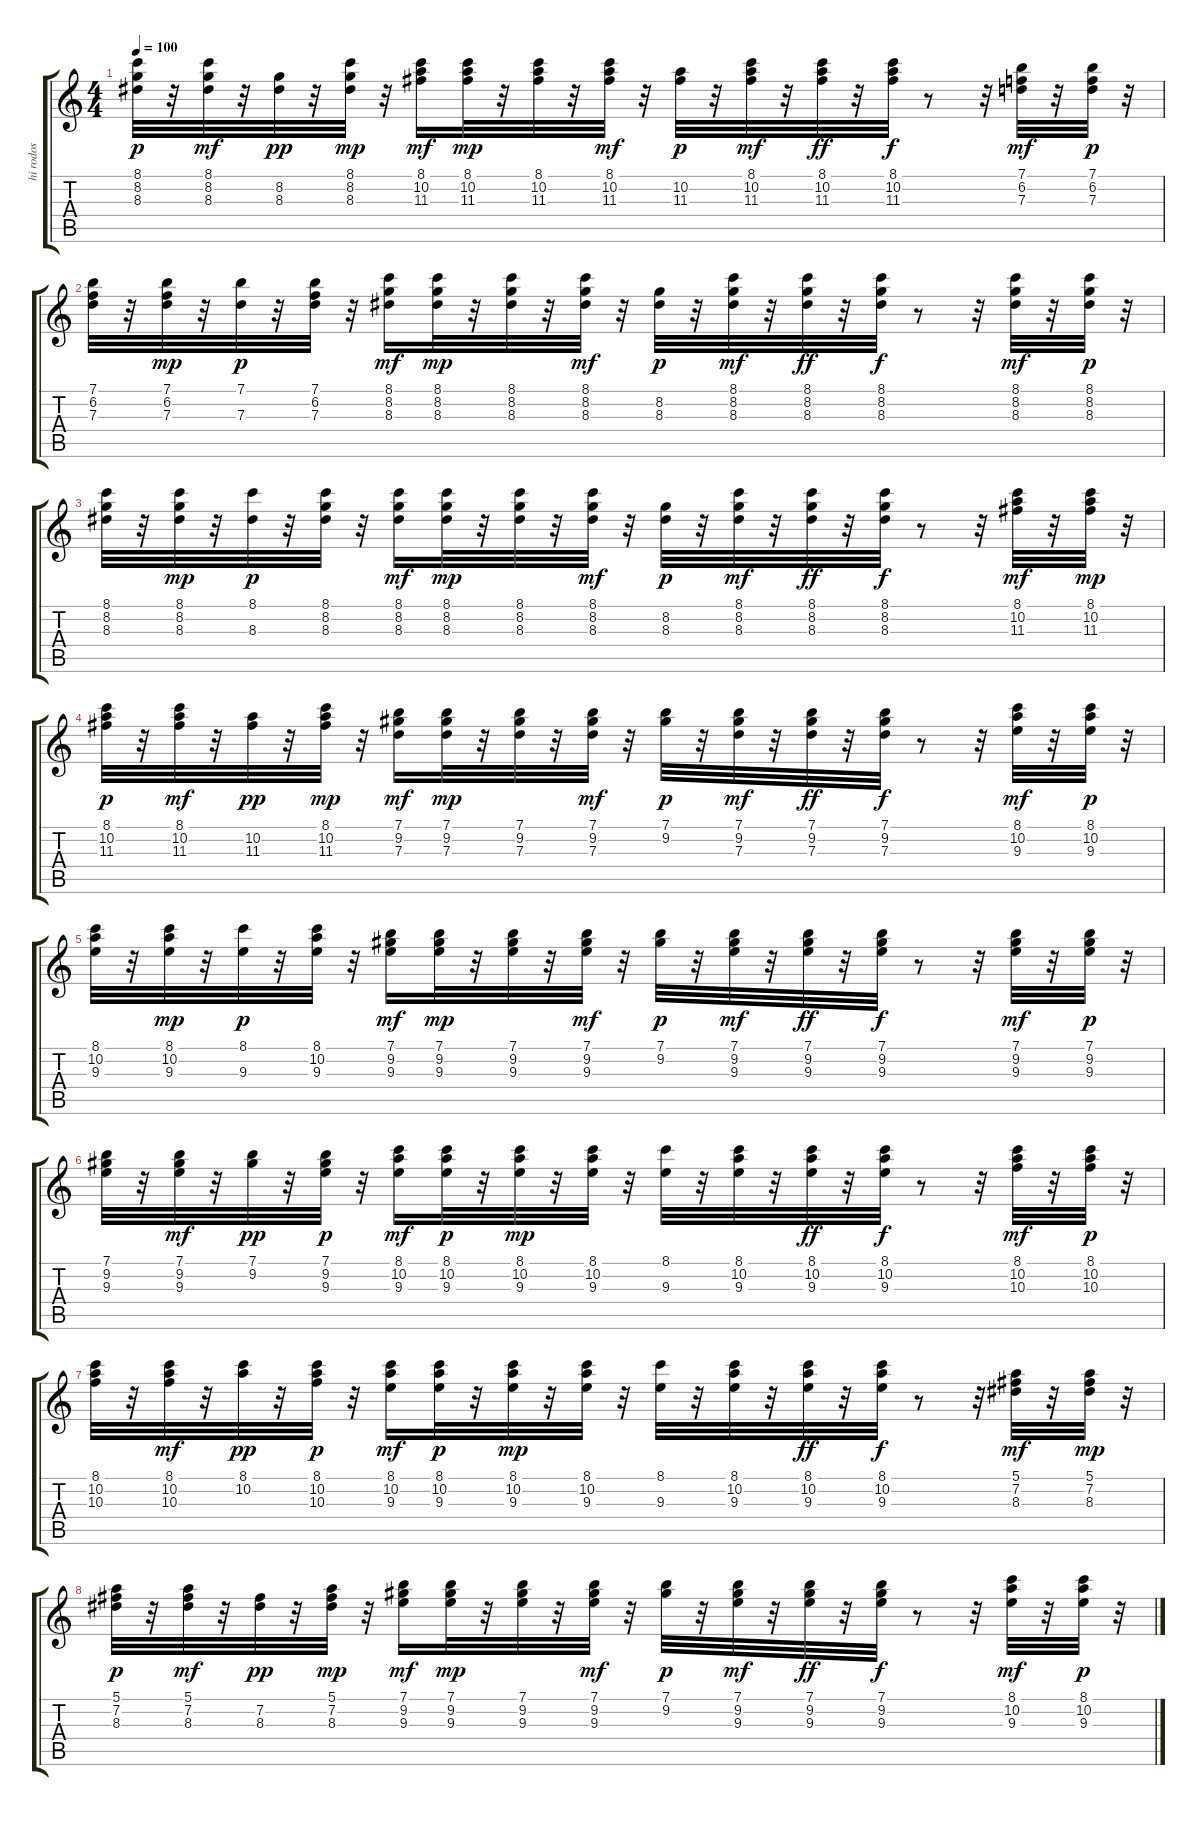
\track ("hi rodos" "hi rodos") {instrument electricguitarclean}
\staff {score tabs}
\tuning (E4 B3 G3 D3 A2 E2) {hide}
\ts (4 4)
\tempo 100
\clef g2
\ks c
(8.1 8.2 8.3).32{dy p} r.32 (8.1 8.2 8.3).32{dy mf} r.32 (8.2 8.3).32{dy pp} r.32 (8.1 8.2 8.3).32{dy mp} r.32 (8.1 10.2 11.3).16{dy mf} (8.1 10.2 11.3).32{dy mp} r.32 (8.1 10.2 11.3).32 r.32 (8.1 10.2 11.3).32{dy mf} r.32 (10.2 11.3).32{dy p} r.32 (8.1 10.2 11.3).32{dy mf} r.32 (8.1 10.2 11.3).32{dy ff} r.32 (8.1 10.2 11.3).32{dy f} r.8 r.32 (7.1 6.2 7.3).32{dy mf} r.32 (7.1 6.2 7.3).32{dy p} r.32 |
(7.1 6.2 7.3).32 r.32 (7.1 6.2 7.3).32{dy mp} r.32 (7.1 7.3).32{dy p} r.32 (7.1 6.2 7.3).32 r.32 (8.1 8.2 8.3).16{dy mf} (8.1 8.2 8.3).32{dy mp} r.32 (8.1 8.2 8.3).32 r.32 (8.1 8.2 8.3).32{dy mf} r.32 (8.2 8.3).32{dy p} r.32 (8.1 8.2 8.3).32{dy mf} r.32 (8.1 8.2 8.3).32{dy ff} r.32 (8.1 8.2 8.3).32{dy f} r.8 r.32 (8.1 8.2 8.3).32{dy mf} r.32 (8.1 8.2 8.3).32{dy p} r.32 |
(8.1 8.2 8.3).32 r.32 (8.1 8.2 8.3).32{dy mp} r.32 (8.1 8.3).32{dy p} r.32 (8.1 8.2 8.3).32 r.32 (8.1 8.2 8.3).16{dy mf} (8.1 8.2 8.3).32{dy mp} r.32 (8.1 8.2 8.3).32 r.32 (8.1 8.2 8.3).32{dy mf} r.32 (8.2 8.3).32{dy p} r.32 (8.1 8.2 8.3).32{dy mf} r.32 (8.1 8.2 8.3).32{dy ff} r.32 (8.1 8.2 8.3).32{dy f} r.8 r.32 (8.1 10.2 11.3).32{dy mf} r.32 (8.1 10.2 11.3).32{dy mp} r.32 |
(8.1 10.2 11.3).32{dy p} r.32 (8.1 10.2 11.3).32{dy mf} r.32 (10.2 11.3).32{dy pp} r.32 (8.1 10.2 11.3).32{dy mp} r.32 (7.1 9.2 7.3).16{dy mf} (7.1 9.2 7.3).32{dy mp} r.32 (7.1 9.2 7.3).32 r.32 (7.1 9.2 7.3).32{dy mf} r.32 (7.1 9.2).32{dy p} r.32 (7.1 9.2 7.3).32{dy mf} r.32 (7.1 9.2 7.3).32{dy ff} r.32 (7.1 9.2 7.3).32{dy f} r.8 r.32 (8.1 10.2 9.3).32{dy mf} r.32 (8.1 10.2 9.3).32{dy p} r.32 |
(8.1 10.2 9.3).32 r.32 (8.1 10.2 9.3).32{dy mp} r.32 (8.1 9.3).32{dy p} r.32 (8.1 10.2 9.3).32 r.32 (7.1 9.2 9.3).16{dy mf} (7.1 9.2 9.3).32{dy mp} r.32 (7.1 9.2 9.3).32 r.32 (7.1 9.2 9.3).32{dy mf} r.32 (7.1 9.2).32{dy p} r.32 (7.1 9.2 9.3).32{dy mf} r.32 (7.1 9.2 9.3).32{dy ff} r.32 (7.1 9.2 9.3).32{dy f} r.8 r.32 (7.1 9.2 9.3).32{dy mf} r.32 (7.1 9.2 9.3).32{dy p} r.32 |
(7.1 9.2 9.3).32 r.32 (7.1 9.2 9.3).32{dy mf} r.32 (7.1 9.2).32{dy pp} r.32 (7.1 9.2 9.3).32{dy p} r.32 (8.1 10.2 9.3).16{dy mf} (8.1 10.2 9.3).32{dy p} r.32 (8.1 10.2 9.3).32{dy mp} r.32 (8.1 10.2 9.3).32 r.32 (8.1 9.3).32 r.32 (8.1 10.2 9.3).32 r.32 (8.1 10.2 9.3).32{dy ff} r.32 (8.1 10.2 9.3).32{dy f} r.8 r.32 (8.1 10.2 10.3).32{dy mf} r.32 (8.1 10.2 10.3).32{dy p} r.32 |
(8.1 10.2 10.3).32 r.32 (8.1 10.2 10.3).32{dy mf} r.32 (8.1 10.2).32{dy pp} r.32 (8.1 10.2 10.3).32{dy p} r.32 (8.1 10.2 9.3).16{dy mf} (8.1 10.2 9.3).32{dy p} r.32 (8.1 10.2 9.3).32{dy mp} r.32 (8.1 10.2 9.3).32 r.32 (8.1 9.3).32 r.32 (8.1 10.2 9.3).32 r.32 (8.1 10.2 9.3).32{dy ff} r.32 (8.1 10.2 9.3).32{dy f} r.8 r.32 (5.1 7.2 8.3).32{dy mf} r.32 (5.1 7.2 8.3).32{dy mp} r.32 |
(5.1 7.2 8.3).32{dy p} r.32 (5.1 7.2 8.3).32{dy mf} r.32 (7.2 8.3).32{dy pp} r.32 (5.1 7.2 8.3).32{dy mp} r.32 (7.1 9.2 9.3).16{dy mf} (7.1 9.2 9.3).32{dy mp} r.32 (7.1 9.2 9.3).32 r.32 (7.1 9.2 9.3).32{dy mf} r.32 (7.1 9.2).32{dy p} r.32 (7.1 9.2 9.3).32{dy mf} r.32 (7.1 9.2 9.3).32{dy ff} r.32 (7.1 9.2 9.3).32{dy f} r.8 r.32 (8.1 10.2 9.3).32{dy mf} r.32 (8.1 10.2 9.3).32{dy p} r.32
